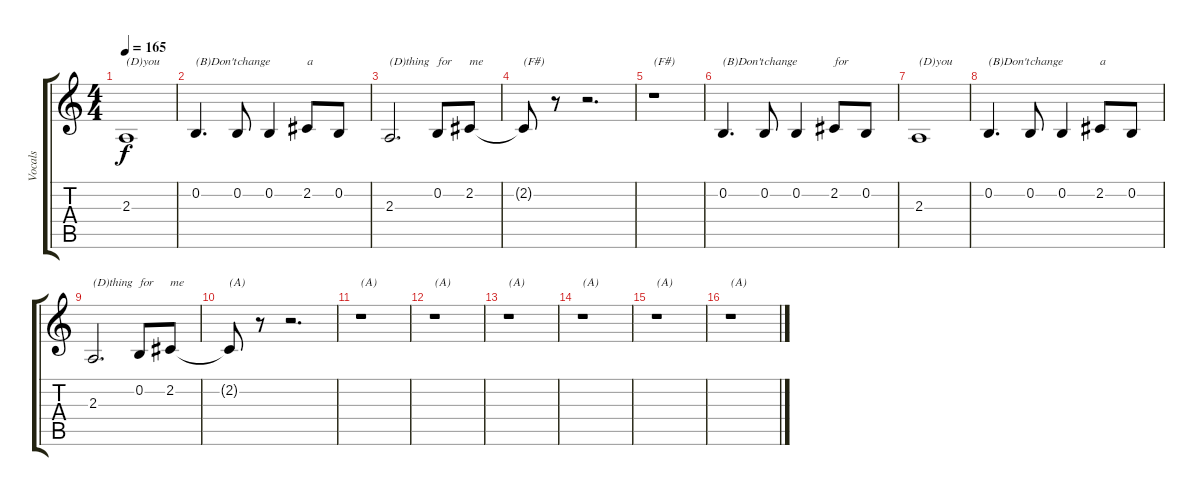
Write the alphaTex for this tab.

\track ("Vocals" "Vocals") {instrument lead2sawtooth}
\staff {score tabs}
\tuning (E4 B3 G3 D3 A2 E2) {hide}
\ts (4 4)
\tempo 165
\clef g2
\ks c
2.3.1{txt "(D)you" dy f} |
0.2.4{d txt "(B)Don't"} 0.2.8{txt "change"} 0.2.4 2.2.8{txt "a"} 0.2.8 |
2.3.2{d txt "(D)thing"} 0.2.8{txt "for"} 2.2.8{txt "me"} |
2.2{t}.8{txt "(F#)"} r.8 r.2{d} |
r.1{txt "(F#)"} |
0.2.4{d txt "(B)Don't"} 0.2.8{txt "change"} 0.2.4 2.2.8{txt "for"} 0.2.8 |
2.3.1{txt "(D)you"} |
0.2.4{d txt "(B)Don't"} 0.2.8{txt "change"} 0.2.4 2.2.8{txt "a"} 0.2.8 |
2.3.2{d txt "(D)thing"} 0.2.8{txt "for"} 2.2.8{txt "me"} |
2.2{t}.8{txt "(A)"} r.8 r.2{d} |
r.1{txt "(A)"} |
r.1{txt "(A)"} |
r.1{txt "(A)"} |
r.1{txt "(A)"} |
r.1{txt "(A)"} |
r.1{txt "(A)"}
